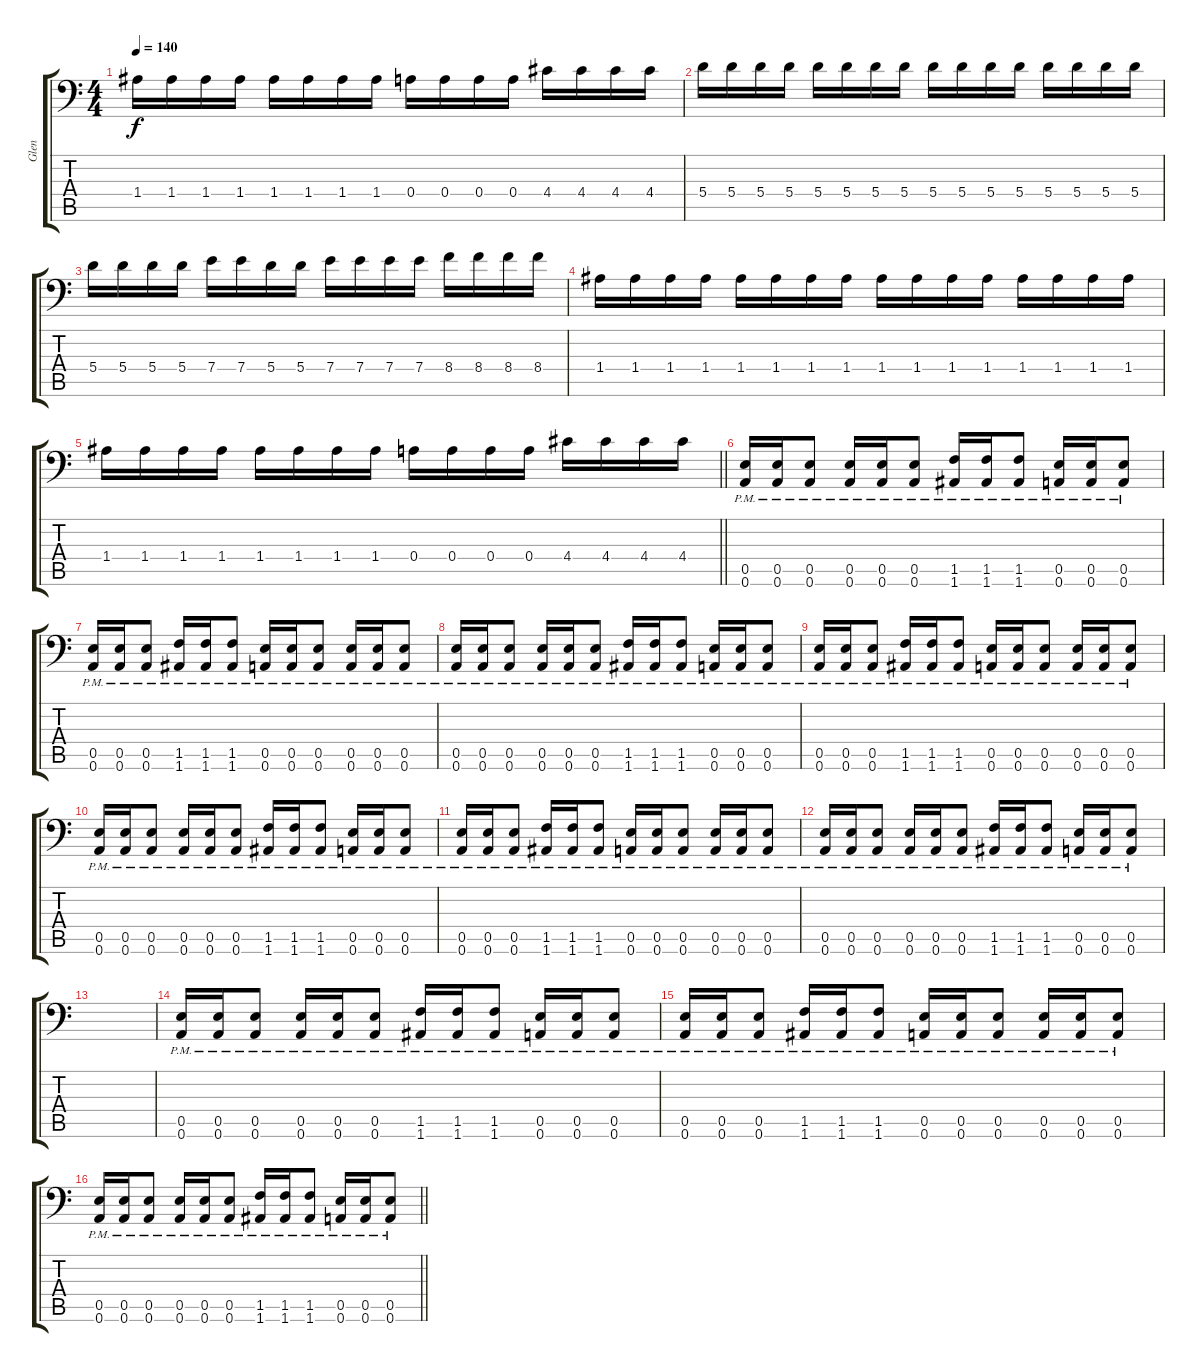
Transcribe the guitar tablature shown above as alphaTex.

\track ("Glen" "Glen") {instrument distortionguitar}
\staff {score tabs}
\tuning (B3 Gb3 D3 A2 E2 A1) {hide}
\ts (4 4)
\tempo 140
\clef f4
\ks c
1.4.16{dy f} 1.4.16 1.4.16 1.4.16 1.4.16 1.4.16 1.4.16 1.4.16 0.4.16 0.4.16 0.4.16 0.4.16 4.4.16 4.4.16 4.4.16 4.4.16 |
5.4.16 5.4.16 5.4.16 5.4.16 5.4.16 5.4.16 5.4.16 5.4.16 5.4.16 5.4.16 5.4.16 5.4.16 5.4.16 5.4.16 5.4.16 5.4.16 |
5.4.16 5.4.16 5.4.16 5.4.16 7.4.16 7.4.16 5.4.16 5.4.16 7.4.16 7.4.16 7.4.16 7.4.16 8.4.16 8.4.16 8.4.16 8.4.16 |
1.4.16 1.4.16 1.4.16 1.4.16 1.4.16 1.4.16 1.4.16 1.4.16 1.4.16 1.4.16 1.4.16 1.4.16 1.4.16 1.4.16 1.4.16 1.4.16 |
\barLineRight lightlight
1.4.16 1.4.16 1.4.16 1.4.16 1.4.16 1.4.16 1.4.16 1.4.16 0.4.16 0.4.16 0.4.16 0.4.16 4.4.16 4.4.16 4.4.16 4.4.16 |
\section ("" "")
(0.5{pm} 0.6{pm}).16 (0.5{pm} 0.6{pm}).16 (0.5{pm} 0.6{pm}).8 (0.5{pm} 0.6{pm}).16 (0.5{pm} 0.6{pm}).16 (0.5{pm} 0.6{pm}).8 (1.5{pm} 1.6{pm}).16 (1.5{pm} 1.6{pm}).16 (1.5{pm} 1.6{pm}).8 (0.5{pm} 0.6{pm}).16 (0.5{pm} 0.6{pm}).16 (0.5{pm} 0.6{pm}).8 |
(0.5{pm} 0.6{pm}).16 (0.5{pm} 0.6{pm}).16 (0.5{pm} 0.6{pm}).8 (1.5{pm} 1.6{pm}).16 (1.5{pm} 1.6{pm}).16 (1.5{pm} 1.6{pm}).8 (0.5{pm} 0.6{pm}).16 (0.5{pm} 0.6{pm}).16 (0.5{pm} 0.6{pm}).8 (0.5{pm} 0.6{pm}).16 (0.5{pm} 0.6{pm}).16 (0.5{pm} 0.6{pm}).8 |
(0.5{pm} 0.6{pm}).16 (0.5{pm} 0.6{pm}).16 (0.5{pm} 0.6{pm}).8 (0.5{pm} 0.6{pm}).16 (0.5{pm} 0.6{pm}).16 (0.5{pm} 0.6{pm}).8 (1.5{pm} 1.6{pm}).16 (1.5{pm} 1.6{pm}).16 (1.5{pm} 1.6{pm}).8 (0.5{pm} 0.6{pm}).16 (0.5{pm} 0.6{pm}).16 (0.5{pm} 0.6{pm}).8 |
(0.5{pm} 0.6{pm}).16 (0.5{pm} 0.6{pm}).16 (0.5{pm} 0.6{pm}).8 (1.5{pm} 1.6{pm}).16 (1.5{pm} 1.6{pm}).16 (1.5{pm} 1.6{pm}).8 (0.5{pm} 0.6{pm}).16 (0.5{pm} 0.6{pm}).16 (0.5{pm} 0.6{pm}).8 (0.5{pm} 0.6{pm}).16 (0.5{pm} 0.6{pm}).16 (0.5{pm} 0.6{pm}).8 |
(0.5{pm} 0.6{pm}).16 (0.5{pm} 0.6{pm}).16 (0.5{pm} 0.6{pm}).8 (0.5{pm} 0.6{pm}).16 (0.5{pm} 0.6{pm}).16 (0.5{pm} 0.6{pm}).8 (1.5{pm} 1.6{pm}).16 (1.5{pm} 1.6{pm}).16 (1.5{pm} 1.6{pm}).8 (0.5{pm} 0.6{pm}).16 (0.5{pm} 0.6{pm}).16 (0.5{pm} 0.6{pm}).8 |
(0.5{pm} 0.6{pm}).16 (0.5{pm} 0.6{pm}).16 (0.5{pm} 0.6{pm}).8 (1.5{pm} 1.6{pm}).16 (1.5{pm} 1.6{pm}).16 (1.5{pm} 1.6{pm}).8 (0.5{pm} 0.6{pm}).16 (0.5{pm} 0.6{pm}).16 (0.5{pm} 0.6{pm}).8 (0.5{pm} 0.6{pm}).16 (0.5{pm} 0.6{pm}).16 (0.5{pm} 0.6{pm}).8 |
(0.5{pm} 0.6{pm}).16 (0.5{pm} 0.6{pm}).16 (0.5{pm} 0.6{pm}).8 (0.5{pm} 0.6{pm}).16 (0.5{pm} 0.6{pm}).16 (0.5{pm} 0.6{pm}).8 (1.5{pm} 1.6{pm}).16 (1.5{pm} 1.6{pm}).16 (1.5{pm} 1.6{pm}).8 (0.5{pm} 0.6{pm}).16 (0.5{pm} 0.6{pm}).16 (0.5{pm} 0.6{pm}).8 |
|
(0.5{pm} 0.6{pm}).16 (0.5{pm} 0.6{pm}).16 (0.5{pm} 0.6{pm}).8 (0.5{pm} 0.6{pm}).16 (0.5{pm} 0.6{pm}).16 (0.5{pm} 0.6{pm}).8 (1.5{pm} 1.6{pm}).16 (1.5{pm} 1.6{pm}).16 (1.5{pm} 1.6{pm}).8 (0.5{pm} 0.6{pm}).16 (0.5{pm} 0.6{pm}).16 (0.5{pm} 0.6{pm}).8 |
(0.5{pm} 0.6{pm}).16 (0.5{pm} 0.6{pm}).16 (0.5{pm} 0.6{pm}).8 (1.5{pm} 1.6{pm}).16 (1.5{pm} 1.6{pm}).16 (1.5{pm} 1.6{pm}).8 (0.5{pm} 0.6{pm}).16 (0.5{pm} 0.6{pm}).16 (0.5{pm} 0.6{pm}).8 (0.5{pm} 0.6{pm}).16 (0.5{pm} 0.6{pm}).16 (0.5{pm} 0.6{pm}).8 |
\barLineRight lightlight
(0.5{pm} 0.6{pm}).16 (0.5{pm} 0.6{pm}).16 (0.5{pm} 0.6{pm}).8 (0.5{pm} 0.6{pm}).16 (0.5{pm} 0.6{pm}).16 (0.5{pm} 0.6{pm}).8 (1.5{pm} 1.6{pm}).16 (1.5{pm} 1.6{pm}).16 (1.5{pm} 1.6{pm}).8 (0.5{pm} 0.6{pm}).16 (0.5{pm} 0.6{pm}).16 (0.5{pm} 0.6{pm}).8
